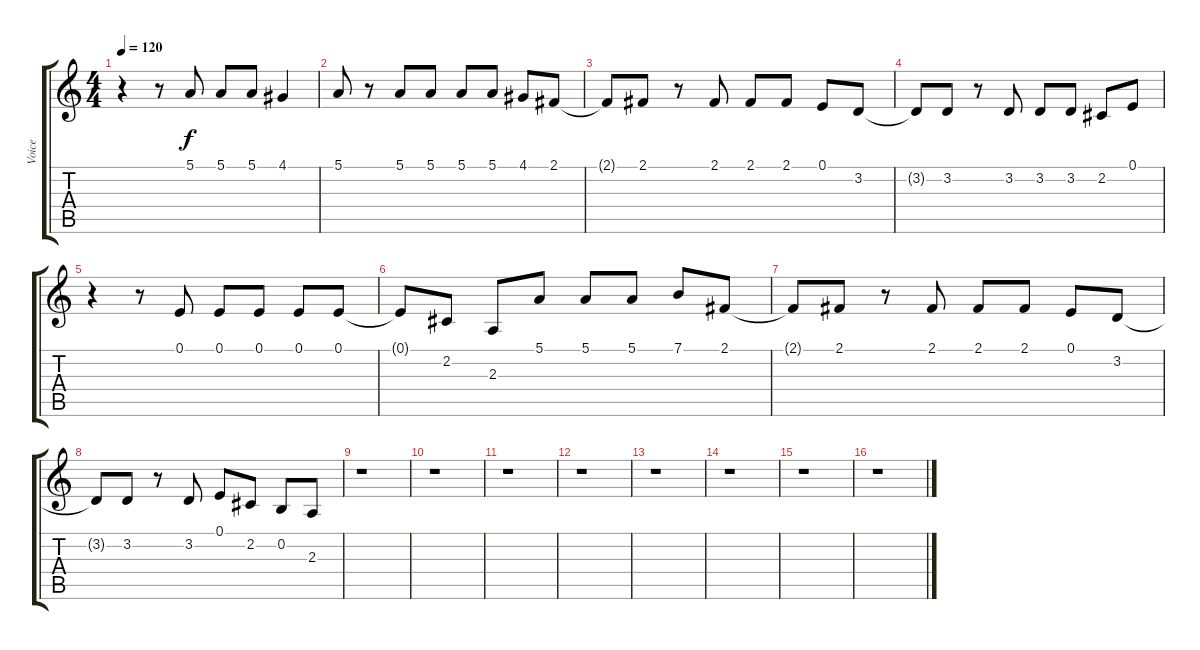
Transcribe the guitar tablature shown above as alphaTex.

\track ("Voice" "Voice") {instrument cello}
\staff {score tabs}
\tuning (E4 B3 G3 D3 A2 E2) {hide}
\ts (4 4)
\tempo 120
\clef g2
\ks c
r.4{dy f} r.8 5.1.8 5.1.8 5.1.8 4.1.4 |
5.1.8 r.8 5.1.8 5.1.8 5.1.8 5.1.8 4.1.8 2.1.8 |
2.1{t}.8 2.1.8 r.8 2.1.8 2.1.8 2.1.8 0.1.8 3.2.8 |
3.2{t}.8 3.2.8 r.8 3.2.8 3.2.8 3.2.8 2.2.8 0.1.8 |
r.4 r.8 0.1.8 0.1.8 0.1.8 0.1.8 0.1.8 |
0.1{t}.8 2.2.8 2.3.8 5.1.8 5.1.8 5.1.8 7.1.8 2.1.8 |
2.1{t}.8 2.1.8 r.8 2.1.8 2.1.8 2.1.8 0.1.8 3.2.8 |
3.2{t}.8 3.2.8 r.8 3.2.8 0.1.8 2.2.8 0.2.8 2.3.8 |
r.1 |
r.1 |
r.1 |
r.1 |
r.1 |
r.1 |
r.1 |
r.1
